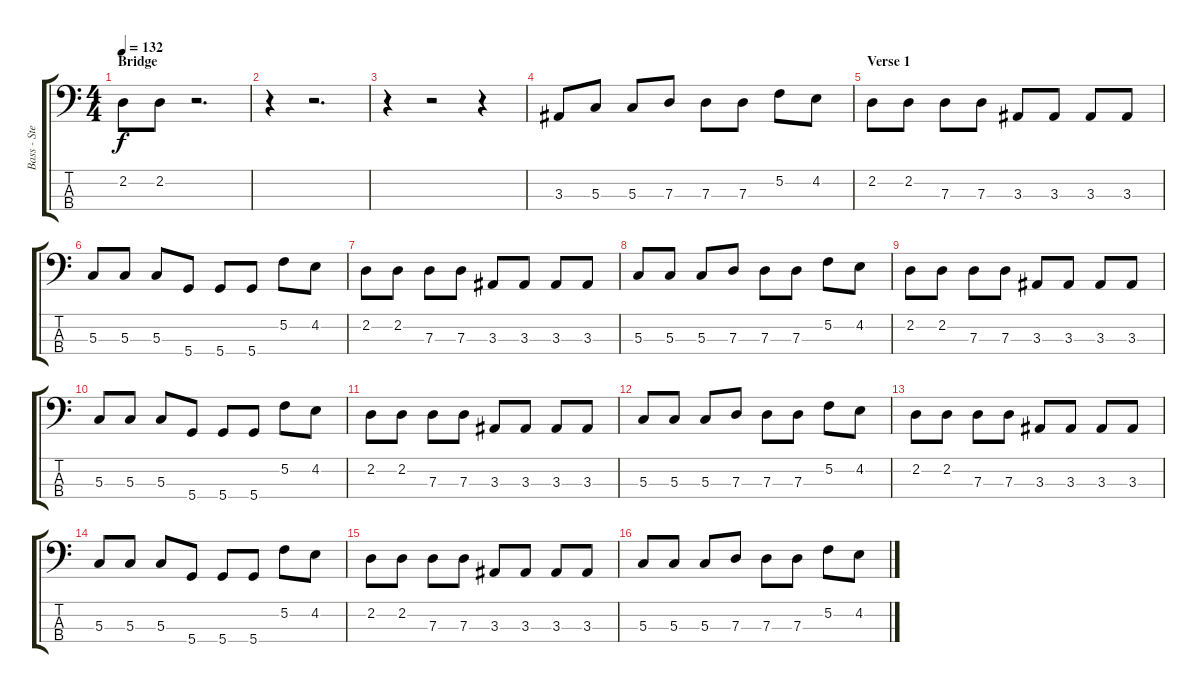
\track ("Bass - Steve Dawson" "Bass - Ste") {instrument electricbassfinger}
\staff {score tabs}
\tuning (F2 C2 G1 D1) {hide}
\ts (4 4)
\section ("" "Bridge")
\tempo 132
\clef f4
\ks c
2.2.8{dy f} 2.2.8 r.2{d} |
r.4 r.2{d} |
r.4 r.2 r.4 |
3.3.8 5.3.8 5.3.8 7.3.8 7.3.8 7.3.8 5.2.8 4.2.8 |
\section ("" "Verse 1")
2.2.8 2.2.8 7.3.8 7.3.8 3.3.8 3.3.8 3.3.8 3.3.8 |
5.3.8 5.3.8 5.3.8 5.4.8 5.4.8 5.4.8 5.2.8 4.2.8 |
2.2.8 2.2.8 7.3.8 7.3.8 3.3.8 3.3.8 3.3.8 3.3.8 |
5.3.8 5.3.8 5.3.8 7.3.8 7.3.8 7.3.8 5.2.8 4.2.8 |
2.2.8 2.2.8 7.3.8 7.3.8 3.3.8 3.3.8 3.3.8 3.3.8 |
5.3.8 5.3.8 5.3.8 5.4.8 5.4.8 5.4.8 5.2.8 4.2.8 |
2.2.8 2.2.8 7.3.8 7.3.8 3.3.8 3.3.8 3.3.8 3.3.8 |
5.3.8 5.3.8 5.3.8 7.3.8 7.3.8 7.3.8 5.2.8 4.2.8 |
2.2.8 2.2.8 7.3.8 7.3.8 3.3.8 3.3.8 3.3.8 3.3.8 |
5.3.8 5.3.8 5.3.8 5.4.8 5.4.8 5.4.8 5.2.8 4.2.8 |
2.2.8 2.2.8 7.3.8 7.3.8 3.3.8 3.3.8 3.3.8 3.3.8 |
5.3.8 5.3.8 5.3.8 7.3.8 7.3.8 7.3.8 5.2.8 4.2.8
